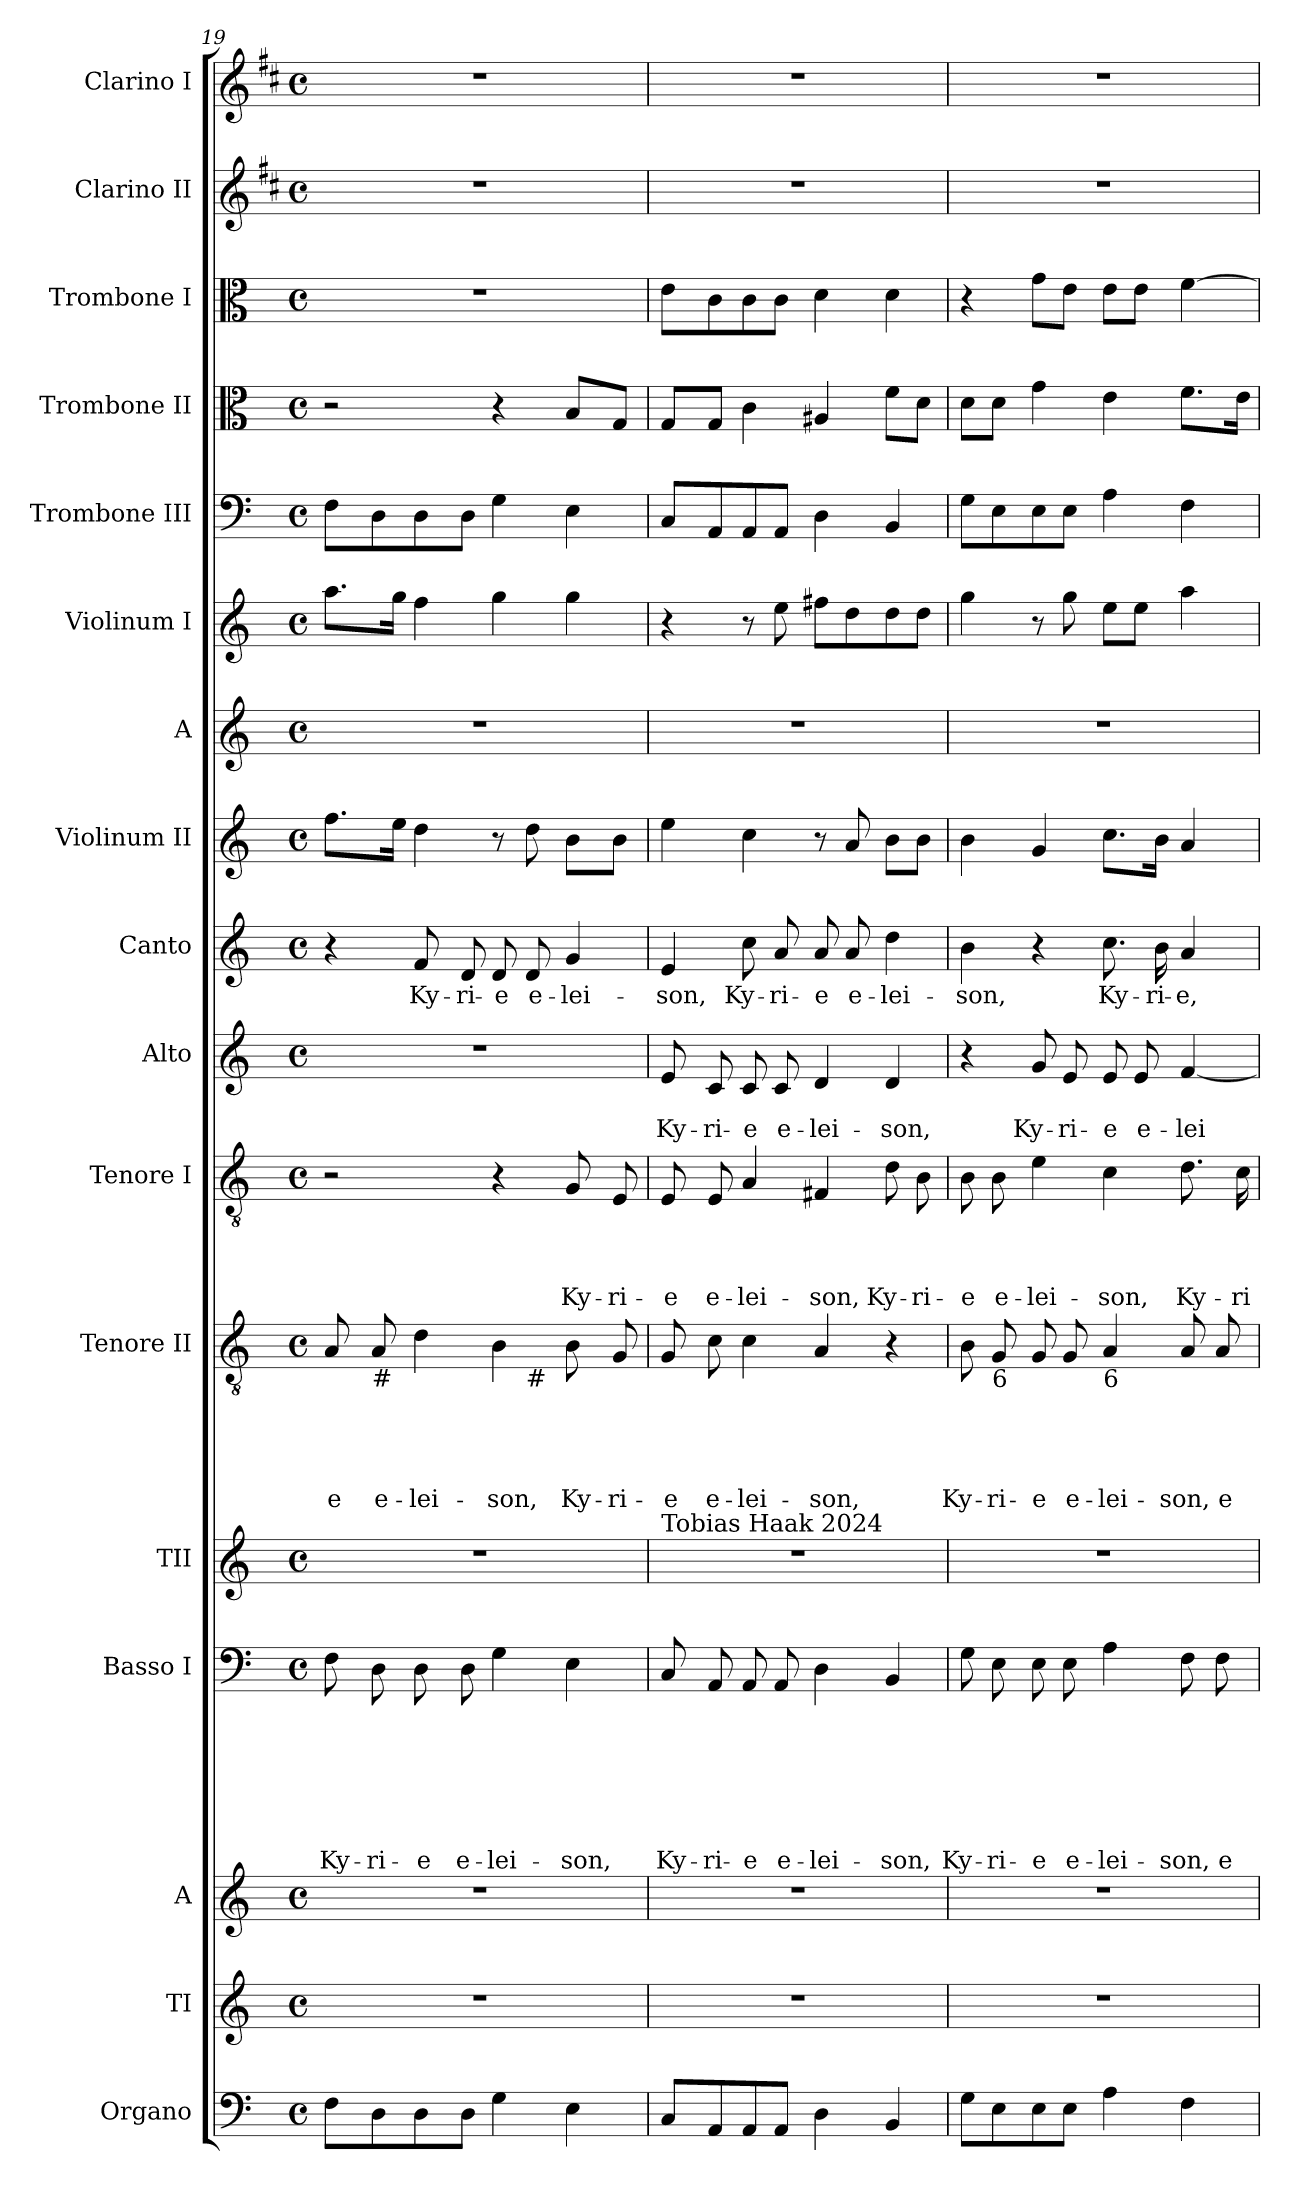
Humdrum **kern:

**kern	**kern	**kern	**kern	**text	**text	**text	**text	**text	**text	**text	**kern	**kern	**text	**text	**text	**text	**text	**kern	**text	**text	**text	**text	**kern	**text	**text	**kern	**text	**kern	**kern	**kern	**kern	**kern	**kern	**kern	**kern
*part17	*part16	*part15	*part14	*part14	*part14	*part14	*part14	*part14	*part14	*part14	*part13	*part12	*part12	*part12	*part12	*part12	*part12	*part11	*part11	*part11	*part11	*part11	*part10	*part10	*part10	*part9	*part9	*part8	*part7	*part6	*part5	*part4	*part3	*part2	*part1
*staff17	*staff16	*staff15	*staff14	*staff14	*staff14	*staff14	*staff14	*staff14	*staff14	*staff14	*staff13	*staff12	*staff12	*staff12	*staff12	*staff12	*staff12	*staff11	*staff11	*staff11	*staff11	*staff11	*staff10	*staff10	*staff10	*staff9	*staff9	*staff8	*staff7	*staff6	*staff5	*staff4	*staff3	*staff2	*staff1
*I"Organo	*I"TI	*I"A	*I"Basso I	*	*	*	*	*	*	*	*I"TII	*I"Tenore II	*	*	*	*	*	*I"Tenore I	*	*	*	*	*I"Alto	*	*	*I"Canto	*	*I"Violinum II	*I"A	*I"Violinum I	*I"Trombone III	*I"Trombone II	*I"Trombone I	*I"Clarino II	*I"Clarino I
*I'O	*I'TI	*I'A	*I'B I	*	*	*	*	*	*	*	*I'TII	*I'TII	*	*	*	*	*	*I'TI	*	*	*	*	*I'A	*	*	*I'C	*	*I'V II	*I'A	*I'V I	*I'Trb III	*I'Trb II	*I'Trb I	*I'Cla II	*I'Cla I
*clefF4	*clefG2	*clefG2	*clefF4	*	*	*	*	*	*	*	*clefG2	*clefGv2	*	*	*	*	*	*clefGv2	*	*	*	*	*clefG2	*	*	*clefG2	*	*clefG2	*clefG2	*clefG2	*clefF4	*clefC3	*clefC3	*clefG2	*clefG2
*	*	*	*	*	*	*	*	*	*	*	*	*	*	*	*	*	*	*	*	*	*	*	*	*	*	*	*	*	*	*	*	*	*	*ITrd1c2	*ITrd1c2
*k[]	*k[]	*k[]	*k[]	*	*	*	*	*	*	*	*k[]	*k[]	*	*	*	*	*	*k[]	*	*	*	*	*k[]	*	*	*k[]	*	*k[]	*k[]	*k[]	*k[]	*k[]	*k[]	*k[]	*k[]
*C:	*C:	*C:	*C:	*	*	*	*	*	*	*	*C:	*C:	*	*	*	*	*	*C:	*	*	*	*	*C:	*	*	*C:	*	*C:	*C:	*C:	*C:	*C:	*C:	*C:	*C:
*M4/4	*M4/4	*M4/4	*M4/4	*	*	*	*	*	*	*	*M4/4	*M4/4	*	*	*	*	*	*M4/4	*	*	*	*	*M4/4	*	*	*M4/4	*	*M4/4	*M4/4	*M4/4	*M4/4	*M4/4	*M4/4	*M4/4	*M4/4
*met(c)	*met(c)	*met(c)	*met(c)	*	*	*	*	*	*	*	*met(c)	*met(c)	*	*	*	*	*	*met(c)	*	*	*	*	*met(c)	*	*	*met(c)	*	*met(c)	*met(c)	*met(c)	*met(c)	*met(c)	*met(c)	*met(c)	*met(c)
=19	=19	=19	=19	=19	=19	=19	=19	=19	=19	=19	=19	=19	=19	=19	=19	=19	=19	=19	=19	=19	=19	=19	=19	=19	=19	=19	=19	=19	=19	=19	=19	=19	=19	=19	=19
!	!	!	!	!	!	!	!	!	!	!LO:LY:b	!	!	!	!	!	!	!LO:LY:b	!	!	!	!	!	!	!	!	!	!	!	!	!	!	!	!	!	!
*	*	*	*	*	*	*	*	*	*	*	*	*^	*	*	*	*	*	*	*	*	*	*	*	*	*	*	*	*	*	*	*	*	*	*	*
8F\L	1r	1r	8F\	.	.	.	.	.	.	Ky-	1r	8A/	2ryy	.	.	.	.	-e	2r	.	.	.	.	1r	.	.	4r	.	8.ff\L	1r	8.aa\L	8F\L	2r	1r	1r	1r
!	!	!	!	!	!	!	!	!	!	!	!	!LO:TX:b:t=#	!	!	!	!	!	!	!	!	!	!	!	!	!	!	!	!	!	!	!	!	!	!	!	!
!	!	!	!	!	!	!	!	!	!	!LO:LY:b	!	!	!	!	!	!	!	!LO:LY:b	!	!	!	!	!	!	!	!	!	!	!	!	!	!	!	!	!	!
8D\	.	.	8D\	.	.	.	.	.	.	-ri-	.	8A/	.	.	.	.	.	e-	.	.	.	.	.	.	.	.	.	.	.	.	.	8D\	.	.	.	.
.	.	.	.	.	.	.	.	.	.	.	.	.	.	.	.	.	.	.	.	.	.	.	.	.	.	.	.	.	16ee\Jk	.	16gg\Jk	.	.	.	.	.
!	!	!	!	!	!	!	!	!	!	!LO:LY:b	!	!	!	!	!	!	!	!LO:LY:b	!	!	!	!	!	!	!	!	!	!LO:LY:b	!	!	!	!	!	!	!	!
8D\	.	.	8D\	.	.	.	.	.	.	-e	.	4d\	.	.	.	.	.	-lei-	.	.	.	.	.	.	.	.	8f/	Ky-	4dd\	.	4ff\	8D\	.	.	.	.
!	!	!	!	!	!	!	!	!	!	!LO:LY:b	!	!	!	!	!	!	!	!	!	!	!	!	!	!	!	!	!	!LO:LY:b	!	!	!	!	!	!	!	!
8D\J	.	.	8D\	.	.	.	.	.	.	e-	.	.	.	.	.	.	.	.	.	.	.	.	.	.	.	.	8d/	-ri-	.	.	.	8D\J	.	.	.	.
!	!	!	!	!	!	!	!	!	!	!LO:LY:b	!	!	!	!	!	!	!	!LO:LY:b	!	!	!	!	!	!	!	!	!	!LO:LY:b	!	!	!	!	!	!	!	!
4G\	.	.	4G\	.	.	.	.	.	.	-lei-	.	4B\	8ryy	.	.	.	.	-son,	4r	.	.	.	.	.	.	.	8d/	-e	8r	.	4gg\	4G\	4r	.	.	.
!	!	!	!	!	!	!	!	!	!	!	!	!	!LO:TX:b:t=#	!	!	!	!	!	!	!	!	!	!	!	!	!	!	!	!	!	!	!	!	!	!	!
!	!	!	!	!	!	!	!	!	!	!	!	!	!	!	!	!	!	!	!	!	!	!	!	!	!	!	!	!LO:LY:b	!	!	!	!	!	!	!	!
.	.	.	.	.	.	.	.	.	.	.	.	.	4.ryy	.	.	.	.	.	.	.	.	.	.	.	.	.	8d/	e-	8dd\	.	.	.	.	.	.	.
!	!	!	!	!	!	!	!	!	!	!LO:LY:b	!	!	!	!	!	!	!	!LO:LY:b	!	!	!	!	!LO:LY:b	!	!	!	!	!LO:LY:b	!	!	!	!	!	!	!	!
4E\	.	.	4E\	.	.	.	.	.	.	-son,	.	8B\	.	.	.	.	.	Ky-	8G/	.	.	.	Ky-	.	.	.	4g/	-lei-	8b\L	.	4gg\	4E\	8B/L	.	.	.
!	!	!	!	!	!	!	!	!	!	!	!	!	!	!	!	!	!	!LO:LY:b	!	!	!	!	!LO:LY:b	!	!	!	!	!	!	!	!	!	!	!	!	!
.	.	.	.	.	.	.	.	.	.	.	.	8G/	.	.	.	.	.	-ri-	8E/	.	.	.	-ri-	.	.	.	.	.	8b\J	.	.	.	8G/J	.	.	.
!!LO:PB:g=z
=20	=20	=20	=20	=20	=20	=20	=20	=20	=20	=20	=20	=20	=20	=20	=20	=20	=20	=20	=20	=20	=20	=20	=20	=20	=20	=20	=20	=20	=20	=20	=20	=20	=20	=20	=20	=20
!	!	!	!	!	!	!	!	!	!	!	!LO:TX:a:t=Tobias Haak 2024	!	!	!	!	!	!	!	!	!	!	!	!	!	!	!	!	!	!	!	!	!	!	!	!	!
!	!	!	!	!	!	!	!	!	!	!LO:LY:b	!	!	!	!	!	!	!	!LO:LY:b	!	!	!	!	!LO:LY:b	!	!	!LO:LY:b	!	!LO:LY:b	!	!	!	!	!	!	!	!
*	*	*	*	*	*	*	*	*	*	*	*	*v	*v	*	*	*	*	*	*	*	*	*	*	*	*	*	*	*	*	*	*	*	*	*	*	*
8C/L	1r	1r	8C/	.	.	.	.	.	.	Ky-	1r	8G/	.	.	.	.	-e	8E/	.	.	.	-e	8e/	.	Ky-	4e/	-son,	4ee\	1r	4r	8C/L	8G/L	8e\L	1r	1r
!	!	!	!	!	!	!	!	!	!	!LO:LY:b	!	!	!	!	!	!	!LO:LY:b	!	!	!	!	!LO:LY:b	!	!	!LO:LY:b	!	!	!	!	!	!	!	!	!	!
8AA/	.	.	8AA/	.	.	.	.	.	.	-ri-	.	8c\	.	.	.	.	e-	8E/	.	.	.	e-	8c/	.	-ri-	.	.	.	.	.	8AA/	8G/J	8c\	.	.
!	!	!	!	!	!	!	!	!	!	!LO:LY:b	!	!	!	!	!	!	!LO:LY:b	!	!	!	!	!LO:LY:b	!	!	!LO:LY:b	!	!LO:LY:b	!	!	!	!	!	!	!	!
8AA/	.	.	8AA/	.	.	.	.	.	.	-e	.	4c\	.	.	.	.	-lei-	4A/	.	.	.	-lei-	8c/	.	-e	8cc\	Ky-	4cc\	.	8r	8AA/	4c\	8c\	.	.
!	!	!	!	!	!	!	!	!	!	!LO:LY:b	!	!	!	!	!	!	!	!	!	!	!	!	!	!	!LO:LY:b	!	!LO:LY:b	!	!	!	!	!	!	!	!
8AA/J	.	.	8AA/	.	.	.	.	.	.	e-	.	.	.	.	.	.	.	.	.	.	.	.	8c/	.	e-	8a/	-ri-	.	.	8ee\	8AA/J	.	8c\J	.	.
!	!	!	!	!	!	!	!	!	!	!LO:LY:b	!	!	!	!	!	!	!LO:LY:b	!	!	!	!	!LO:LY:b	!	!	!LO:LY:b	!	!LO:LY:b	!	!	!	!	!	!	!	!
4D\	.	.	4D\	.	.	.	.	.	.	-lei-	.	4A/	.	.	.	.	-son,	4F#X/	.	.	.	-son,	4d/	.	-lei-	8a/	-e	8r	.	8ff#X\L	4D\	4A#X/	4d\	.	.
!	!	!	!	!	!	!	!	!	!	!	!	!	!	!	!	!	!	!	!	!	!	!	!	!	!	!	!LO:LY:b	!	!	!	!	!	!	!	!
.	.	.	.	.	.	.	.	.	.	.	.	.	.	.	.	.	.	.	.	.	.	.	.	.	.	8a/	e-	8a/	.	8dd\	.	.	.	.	.
!	!	!	!	!	!	!	!	!	!	!LO:LY:b	!	!	!	!	!	!	!	!	!	!	!	!LO:LY:b	!	!	!LO:LY:b	!	!LO:LY:b	!	!	!	!	!	!	!	!
4BB/	.	.	4BB/	.	.	.	.	.	.	-son,	.	4r	.	.	.	.	.	8d\	.	.	.	Ky-	4d/	.	-son,	4dd\	-lei-	8b\L	.	8dd\	4BB/	8f\L	4d\	.	.
!	!	!	!	!	!	!	!	!	!	!	!	!	!	!	!	!	!	!	!	!	!	!LO:LY:b	!	!	!	!	!	!	!	!	!	!	!	!	!
.	.	.	.	.	.	.	.	.	.	.	.	.	.	.	.	.	.	8B\	.	.	.	-ri-	.	.	.	.	.	8b\J	.	8dd\J	.	8d\J	.	.	.
=21	=21	=21	=21	=21	=21	=21	=21	=21	=21	=21	=21	=21	=21	=21	=21	=21	=21	=21	=21	=21	=21	=21	=21	=21	=21	=21	=21	=21	=21	=21	=21	=21	=21	=21	=21
!	!	!	!	!	!	!	!	!	!	!LO:LY:b	!	!	!	!	!	!	!LO:LY:b	!	!	!	!	!LO:LY:b	!	!	!	!	!LO:LY:b	!	!	!	!	!	!	!	!
8G\L	1r	1r	8G\	.	.	.	.	.	.	Ky-	1r	8B\	.	.	.	.	Ky-	8B\	.	.	.	-e	4r	.	.	4b\	-son,	4b\	1r	4gg\	8G\L	8d\L	4r	1r	1r
!	!	!	!	!	!	!	!	!	!	!	!	!LO:TX:b:t=6	!	!	!	!	!	!	!	!	!	!	!	!	!	!	!	!	!	!	!	!	!	!	!
!	!	!	!	!	!	!	!	!	!	!LO:LY:b	!	!	!	!	!	!	!LO:LY:b	!	!	!	!	!LO:LY:b	!	!	!	!	!	!	!	!	!	!	!	!	!
8E\	.	.	8E\	.	.	.	.	.	.	-ri-	.	8G/	.	.	.	.	-ri-	8B\	.	.	.	e-	.	.	.	.	.	.	.	.	8E\	8d\J	.	.	.
!	!	!	!	!	!	!	!	!	!	!LO:LY:b	!	!	!	!	!	!	!LO:LY:b	!	!	!	!	!LO:LY:b	!	!	!LO:LY:b	!	!	!	!	!	!	!	!	!	!
8E\	.	.	8E\	.	.	.	.	.	.	-e	.	8G/	.	.	.	.	-e	4e\	.	.	.	-lei-	8g/	.	Ky-	4r	.	4g/	.	8r	8E\	4g\	8g\L	.	.
!	!	!	!	!	!	!	!	!	!	!LO:LY:b	!	!	!	!	!	!	!LO:LY:b	!	!	!	!	!	!	!	!LO:LY:b	!	!	!	!	!	!	!	!	!	!
8E\J	.	.	8E\	.	.	.	.	.	.	e-	.	8G/	.	.	.	.	e-	.	.	.	.	.	8e/	.	-ri-	.	.	.	.	8gg\	8E\J	.	8e\J	.	.
!	!	!	!	!	!	!	!	!	!	!	!	!LO:TX:b:t=6	!	!	!	!	!	!	!	!	!	!	!	!	!	!	!	!	!	!	!	!	!	!	!
!	!	!	!	!	!	!	!	!	!	!LO:LY:b	!	!	!	!	!	!	!LO:LY:b	!	!	!	!	!LO:LY:b	!	!	!LO:LY:b	!	!LO:LY:b	!	!	!	!	!	!	!	!
4A\	.	.	4A\	.	.	.	.	.	.	-lei-	.	4A/	.	.	.	.	-lei-	4c\	.	.	.	-son,	8e/	.	-e	8.cc\	Ky-	8.cc\L	.	8ee\L	4A\	4e\	8e\L	.	.
!	!	!	!	!	!	!	!	!	!	!	!	!	!	!	!	!	!	!	!	!	!	!	!	!	!LO:LY:b	!	!	!	!	!	!	!	!	!	!
.	.	.	.	.	.	.	.	.	.	.	.	.	.	.	.	.	.	.	.	.	.	.	8e/	.	e-	.	.	.	.	8ee\J	.	.	8e\J	.	.
!	!	!	!	!	!	!	!	!	!	!	!	!	!	!	!	!	!	!	!	!	!	!	!	!	!	!	!LO:LY:b	!	!	!	!	!	!	!	!
.	.	.	.	.	.	.	.	.	.	.	.	.	.	.	.	.	.	.	.	.	.	.	.	.	.	16b\	-ri-	16b\Jk	.	.	.	.	.	.	.
!	!	!	!	!	!	!	!	!	!	!LO:LY:b	!	!	!	!	!	!	!LO:LY:b	!	!	!	!	!LO:LY:b	!	!	!LO:LY:b	!	!LO:LY:b	!	!	!	!	!	!	!	!
4F>\	.	.	8F\	.	.	.	.	.	.	-son,	.	8A/	.	.	.	.	-son,	8.d\	.	.	.	Ky-	[<4f/	.	-lei-	4a/	-e,	4a/	.	4aa\	4F\	8.f\L	[>4f\	.	.
!	!	!	!	!	!	!	!	!	!	!LO:LY:b	!	!	!	!	!	!	!LO:LY:b	!	!	!	!	!	!	!	!	!	!	!	!	!	!	!	!	!	!
.	.	.	8F\	.	.	.	.	.	.	e-	.	8A/	.	.	.	.	e-	.	.	.	.	.	.	.	.	.	.	.	.	.	.	.	.	.	.
!	!	!	!	!	!	!	!	!	!	!	!	!	!	!	!	!	!	!	!	!	!	!LO:LY:b	!	!	!	!	!	!	!	!	!	!	!	!	!
.	.	.	.	.	.	.	.	.	.	.	.	.	.	.	.	.	.	16c\	.	.	.	-ri-	.	.	.	.	.	.	.	.	.	16e\Jk	.	.	.
=	=	=	=	=	=	=	=	=	=	=	=	=	=	=	=	=	=	=	=	=	=	=	=	=	=	=	=	=	=	=	=	=	=	=	=
*-	*-	*-	*-	*-	*-	*-	*-	*-	*-	*-	*-	*-	*-	*-	*-	*-	*-	*-	*-	*-	*-	*-	*-	*-	*-	*-	*-	*-	*-	*-	*-	*-	*-	*-	*-
